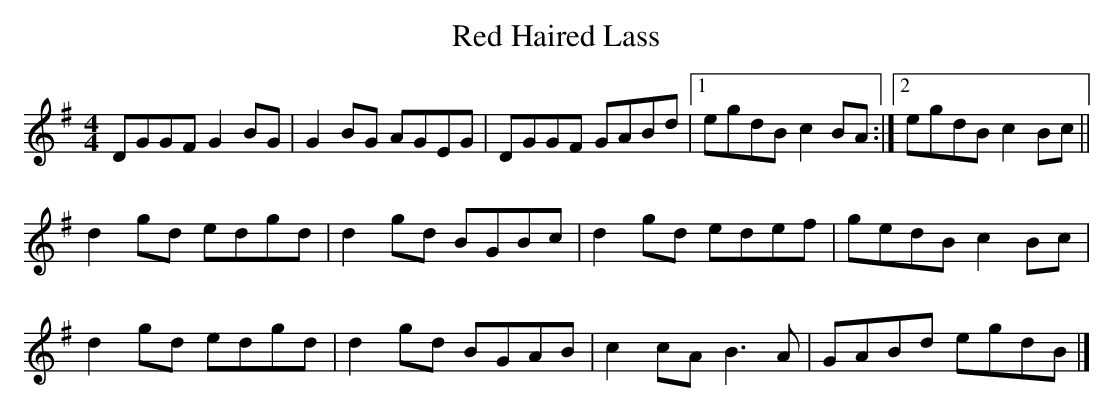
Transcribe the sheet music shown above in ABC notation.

X:1
T:Red Haired Lass
M:4/4
L:1/8
K:G
DGGF G2BG|G2BG AGEG|DGGF GABd|1 egdB c2BA:|2egdB c2Bc||
d2gd edgd|d2gd BGBc|d2gd edef|gedB c2Bc|
d2gd edgd|d2gd BGAB|c2cA B3A|GABd egdB|]
